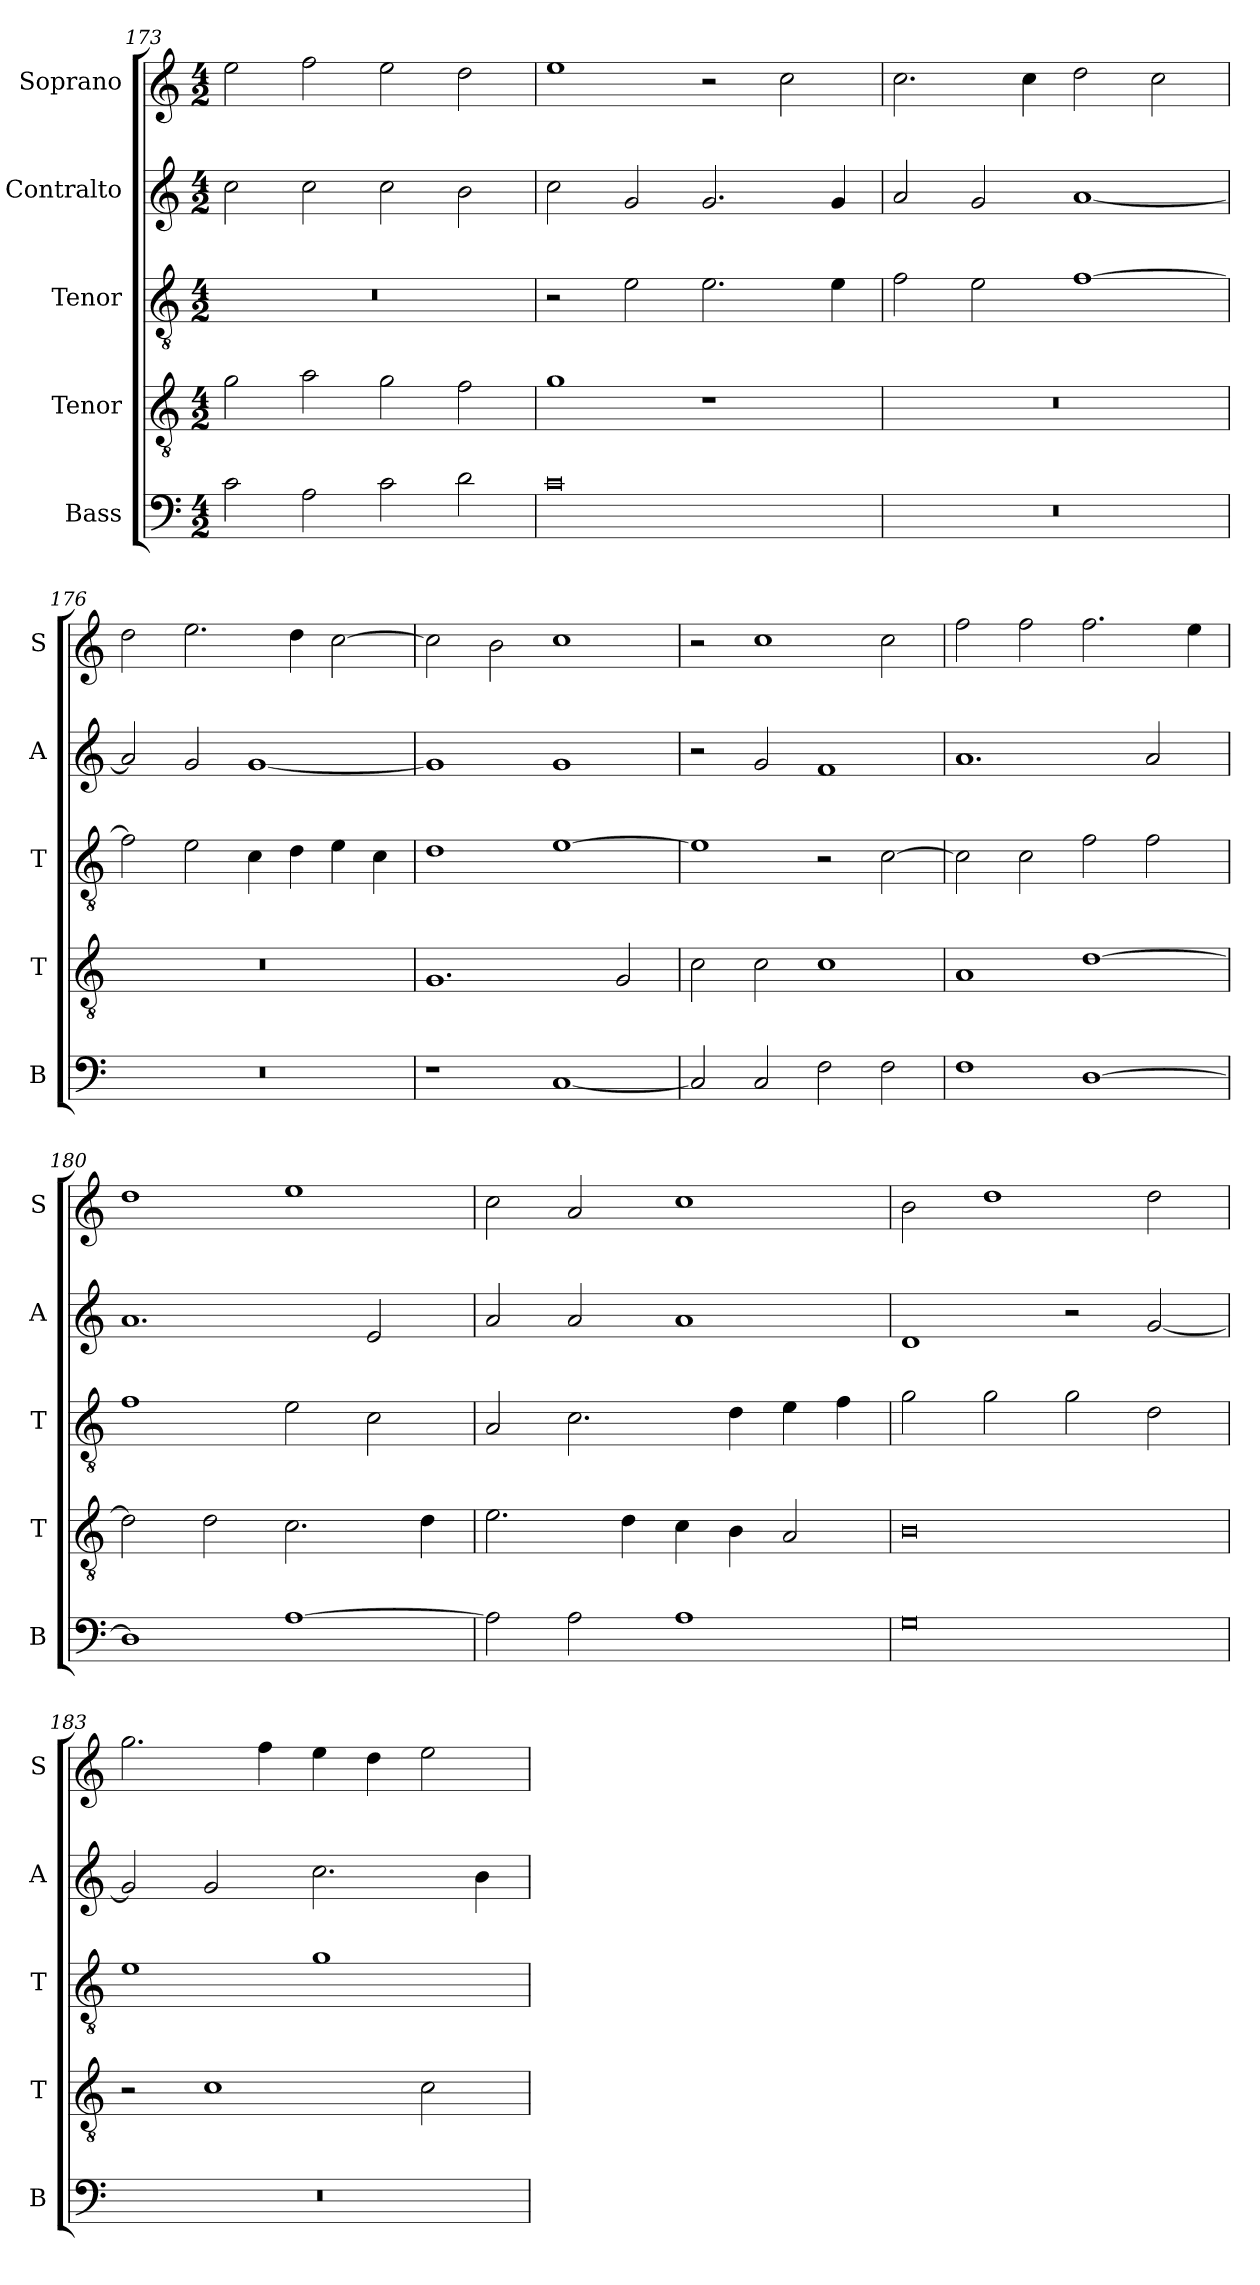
**kern	**kern	**kern	**kern	**kern
*part5	*part4	*part3	*part2	*part1
*staff5	*staff4	*staff3	*staff2	*staff1
*I"Bass	*I"Tenor	*I"Tenor	*I"Contralto	*I"Soprano
*I'B	*I'T	*I'T	*I'A	*I'S
*clefF4	*clefGv2	*clefGv2	*clefG2	*clefG2
*k[]	*k[]	*k[]	*k[]	*k[]
*A:aeo	*A:aeo	*A:aeo	*A:aeo	*A:aeo
*M4/2	*M4/2	*M4/2	*M4/2	*M4/2
=173	=173	=173	=173	=173
2c	2g	0r	2cc	2ee
2A	2a	.	2cc	2ff
2c	2g	.	2cc	2ee
2d	2f	.	2b	2dd
=174	=174	=174	=174	=174
0c	1g	2r	2cc	1ee
.	.	2e	2g	.
.	1r	2.e	2.g	2r
.	.	.	.	2cc
.	.	4e	4g	.
=175	=175	=175	=175	=175
0r	0r	2f	2a	2.cc
.	.	2e	2g	.
.	.	.	.	4cc
.	.	[1f	[1a	2dd
.	.	.	.	2cc
=176	=176	=176	=176	=176
0r	0r	2f]	2a]	2dd
.	.	2e	2g	2.ee
.	.	4c	[1g	.
.	.	4d	.	4dd
.	.	4e	.	[2cc
.	.	4c	.	.
=177	=177	=177	=177	=177
1r	1.G	1d	1g]	2cc]
.	.	.	.	2b
[1C	.	[1e	1g	1cc
.	2G	.	.	.
=178	=178	=178	=178	=178
2C]	2c	1e]	2r	2r
2C	2c	.	2g	1cc
2F	1c	2r	1f	.
2F	.	[2c	.	2cc
=179	=179	=179	=179	=179
1F	1A	2c]	1.a	2ff
.	.	2c	.	2ff
[1D	[1d	2f	.	2.ff
.	.	2f	2a	.
.	.	.	.	4ee
=180	=180	=180	=180	=180
1D]	2d]	1f	1.a	1dd
.	2d	.	.	.
[1A	2.c	2e	.	1ee
.	.	2c	2e	.
.	4d	.	.	.
=181	=181	=181	=181	=181
2A]	2.e	2A	2a	2cc
2A	.	2.c	2a	2a
.	4d	.	.	.
1A	4c	.	1a	1cc
.	4B	4d	.	.
.	2A	4e	.	.
.	.	4f	.	.
=182	=182	=182	=182	=182
0G	0B	2g	1d	2b
.	.	2g	.	1dd
.	.	2g	2r	.
.	.	2d	[2g	2dd
=183	=183	=183	=183	=183
0r	2r	1e	2g]	2.gg
.	1c	.	2g	.
.	.	.	.	4ff
.	.	1g	2.cc	4ee
.	.	.	.	4dd
.	2c	.	.	2ee
.	.	.	4b	.
=	=	=	=	=
*-	*-	*-	*-	*-
